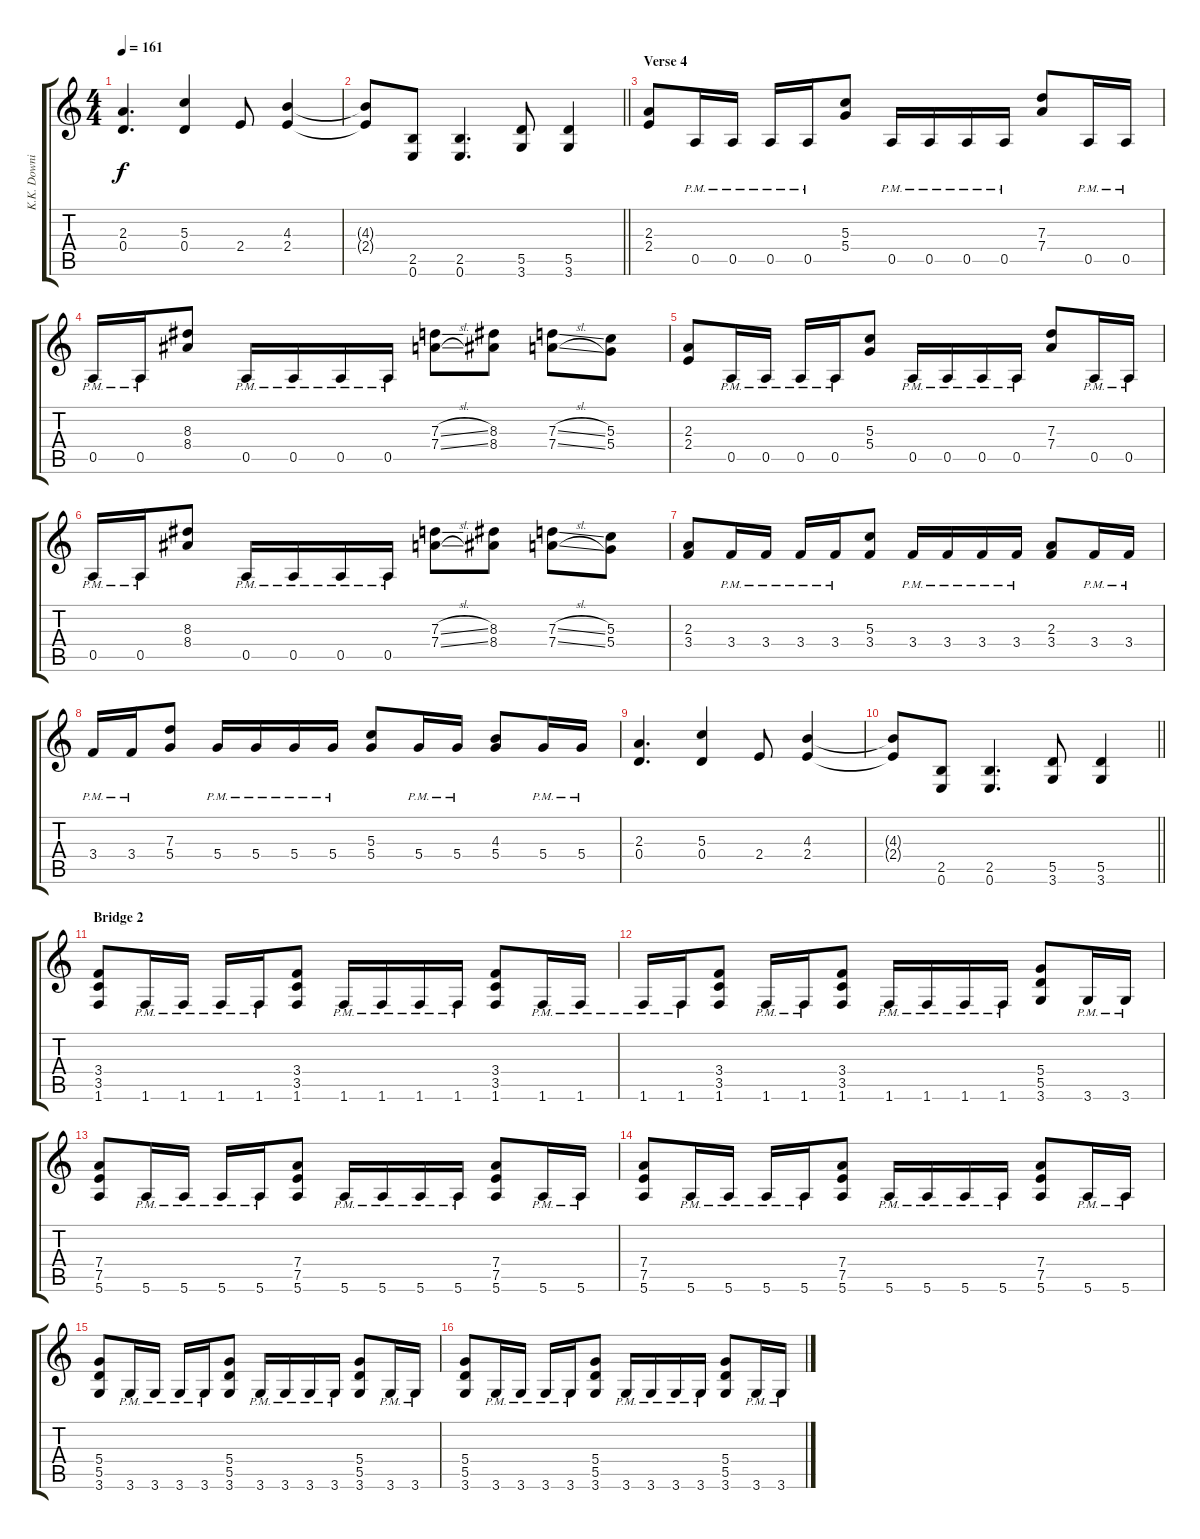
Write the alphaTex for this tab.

\track ("K.K. Downing" "K.K. Downi") {instrument distortionguitar}
\staff {score tabs}
\tuning (E4 B3 G3 D3 A2 E2) {hide}
\ts (4 4)
\tempo 161
\clef g2
\ks c
(2.3 0.4).4{d dy f} (5.3 0.4).4 2.4.8 (4.3 2.4).4 |
\barLineRight lightlight
(4.3{t} 2.4{t}).8 (2.5 0.6).8 (2.5 0.6).4{d} (5.5 3.6).8 (5.5 3.6).4 |
\section ("" "Verse 4")
(2.3 2.4).8 0.5{pm}.16 0.5{pm}.16 0.5{pm}.16 0.5{pm}.16 (5.3 5.4).8 0.5{pm}.16 0.5{pm}.16 0.5{pm}.16 0.5{pm}.16 (7.3 7.4).8 0.5{pm}.16 0.5{pm}.16 |
0.5{pm}.16 0.5{pm}.16 (8.3 8.4).8 0.5{pm}.16 0.5{pm}.16 0.5{pm}.16 0.5{pm}.16 (7.3{sl} 7.4{sl}).8 (8.3 8.4).8 (7.3{sl} 7.4{sl}).8 (5.3 5.4).8 |
(2.3 2.4).8 0.5{pm}.16 0.5{pm}.16 0.5{pm}.16 0.5{pm}.16 (5.3 5.4).8 0.5{pm}.16 0.5{pm}.16 0.5{pm}.16 0.5{pm}.16 (7.3 7.4).8 0.5{pm}.16 0.5{pm}.16 |
0.5{pm}.16 0.5{pm}.16 (8.3 8.4).8 0.5{pm}.16 0.5{pm}.16 0.5{pm}.16 0.5{pm}.16 (7.3{sl} 7.4{sl}).8 (8.3 8.4).8 (7.3{sl} 7.4{sl}).8 (5.3 5.4).8 |
(2.3 3.4).8 3.4{pm}.16 3.4{pm}.16 3.4{pm}.16 3.4{pm}.16 (5.3 3.4).8 3.4{pm}.16 3.4{pm}.16 3.4{pm}.16 3.4{pm}.16 (2.3 3.4).8 3.4{pm}.16 3.4{pm}.16 |
3.4{pm}.16 3.4{pm}.16 (7.3 5.4).8 5.4{pm}.16 5.4{pm}.16 5.4{pm}.16 5.4{pm}.16 (5.3 5.4).8 5.4{pm}.16 5.4{pm}.16 (4.3 5.4).8 5.4{pm}.16 5.4{pm}.16 |
(2.3 0.4).4{d} (5.3 0.4).4 2.4.8 (4.3 2.4).4 |
\barLineRight lightlight
(4.3{t} 2.4{t}).8 (2.5 0.6).8 (2.5 0.6).4{d} (5.5 3.6).8 (5.5 3.6).4 |
\section ("" "Bridge 2")
(3.4 3.5 1.6).8 1.6{pm}.16 1.6{pm}.16 1.6{pm}.16 1.6{pm}.16 (3.4 3.5 1.6).8 1.6{pm}.16 1.6{pm}.16 1.6{pm}.16 1.6{pm}.16 (3.4 3.5 1.6).8 1.6{pm}.16 1.6{pm}.16 |
1.6{pm}.16 1.6{pm}.16 (3.4 3.5 1.6).8 1.6{pm}.16 1.6{pm}.16 (3.4 3.5 1.6).8 1.6{pm}.16 1.6{pm}.16 1.6{pm}.16 1.6{pm}.16 (5.4 5.5 3.6).8 3.6{pm}.16 3.6{pm}.16 |
(7.4 7.5 5.6).8 5.6{pm}.16 5.6{pm}.16 5.6{pm}.16 5.6{pm}.16 (7.4 7.5 5.6).8 5.6{pm}.16 5.6{pm}.16 5.6{pm}.16 5.6{pm}.16 (7.4 7.5 5.6).8 5.6{pm}.16 5.6{pm}.16 |
(7.4 7.5 5.6).8 5.6{pm}.16 5.6{pm}.16 5.6{pm}.16 5.6{pm}.16 (7.4 7.5 5.6).8 5.6{pm}.16 5.6{pm}.16 5.6{pm}.16 5.6{pm}.16 (7.4 7.5 5.6).8 5.6{pm}.16 5.6{pm}.16 |
(5.4 5.5 3.6).8 3.6{pm}.16 3.6{pm}.16 3.6{pm}.16 3.6{pm}.16 (5.4 5.5 3.6).8 3.6{pm}.16 3.6{pm}.16 3.6{pm}.16 3.6{pm}.16 (5.4 5.5 3.6).8 3.6{pm}.16 3.6{pm}.16 |
(5.4 5.5 3.6).8 3.6{pm}.16 3.6{pm}.16 3.6{pm}.16 3.6{pm}.16 (5.4 5.5 3.6).8 3.6{pm}.16 3.6{pm}.16 3.6{pm}.16 3.6{pm}.16 (5.4 5.5 3.6).8 3.6{pm}.16 3.6{pm}.16
